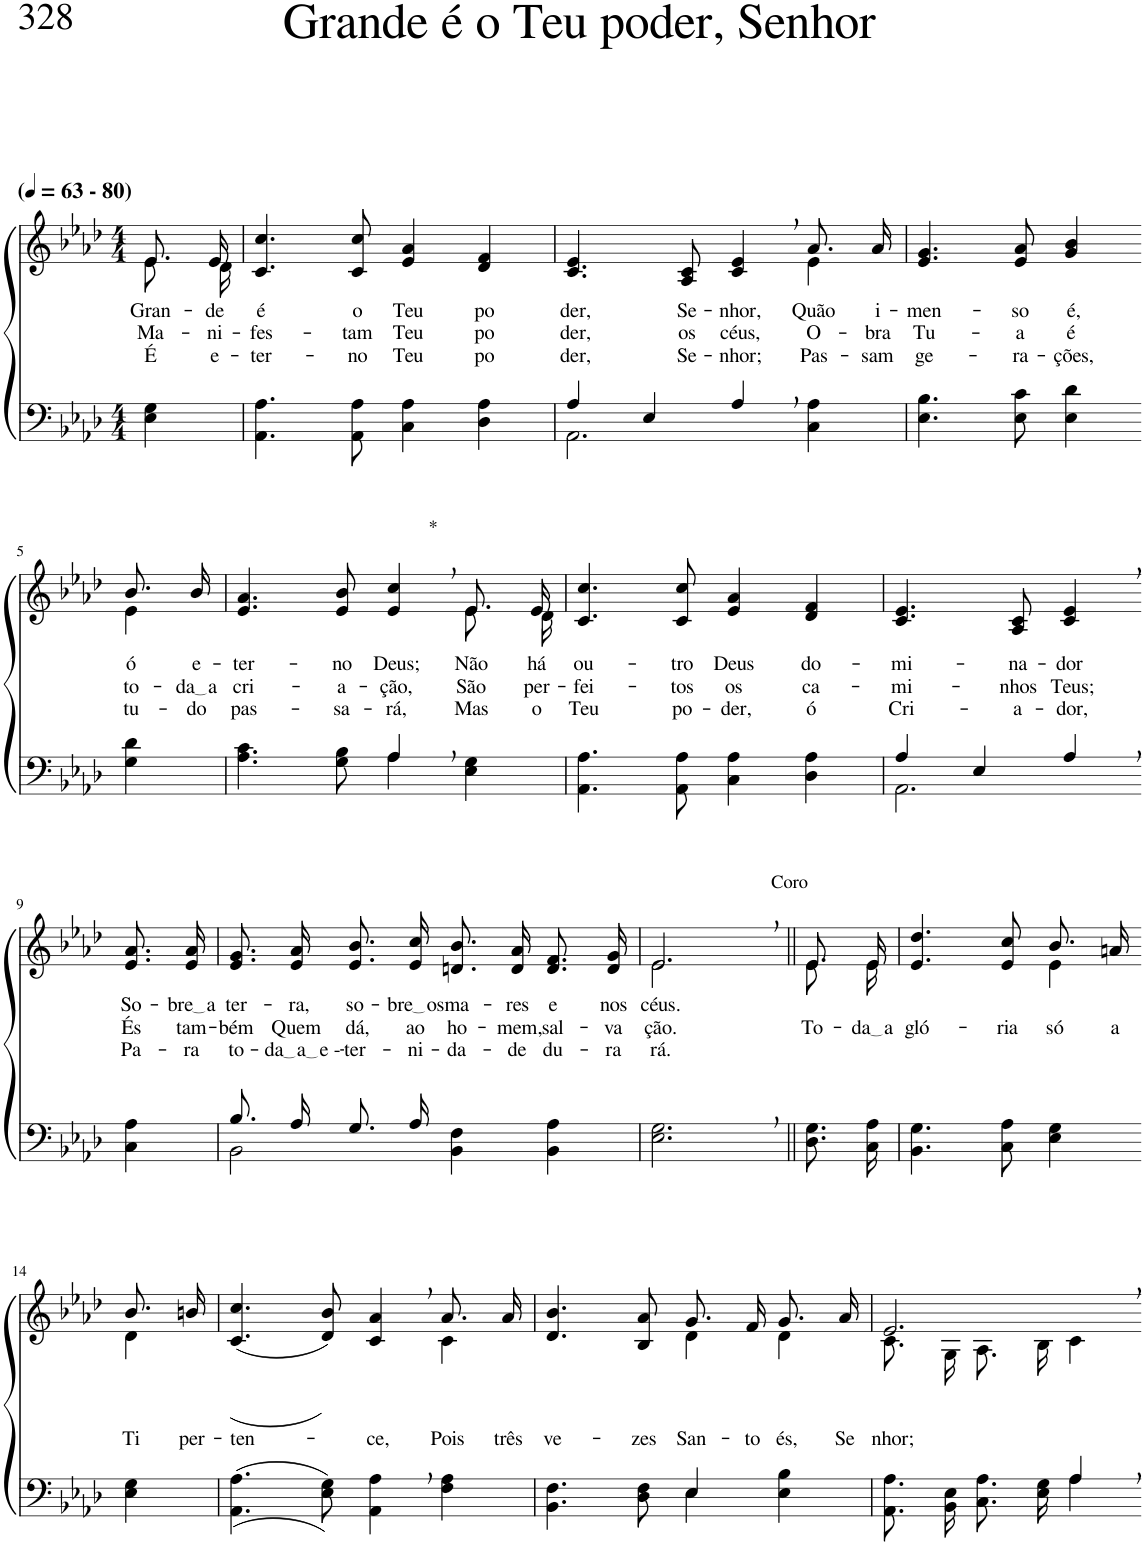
**kern	**kern	**text	**text	**text
*part2	*part1	*part1	*part1	*part1
*staff2	*staff1	*staff1	*staff1	*staff1
*I"Parte III e IV	*I"Parte I e II	*	*	*
*clefF4	*clefG2	*	*	*
*Trd-1c-2	*Trd-1c-2	*	*	*
*k[b-e-a-d-]	*k[b-e-a-d-]	*	*	*
*M4/4	*M4/4	*	*	*
*MM63	*MM63	*	*	*
=1	=1	=1	=1	=1
*	*^	*	*	*
!	!LO:TX:a:B:t=(	!	!	!	!
!	!LO:TX:a:B:t=- 80)	!	!	!	!
!	!	!	!LO:LY:b	!LO:LY:b	!LO:LY:b
4E-\ 4G\	8.e-/L	8.e-\L	Gran-	Ma-	É
!	!	!	!LO:LY:b	!LO:LY:b	!LO:LY:b
.	16e-/Jk	16d-\Jk	-de	-ni-	e-
=2	=2	=2	=2	=2	=2
!	!	!	!LO:LY:b	!LO:LY:b	!LO:LY:b
*	*v	*v	*	*	*
4.AA-\ 4.A-\	4.c/ 4.cc/	é	-fes-	-ter-
!	!	!LO:LY:b	!LO:LY:b	!LO:LY:b
8AA-\ 8A-\	8c/ 8cc/	o	-tam	-no
!	!	!LO:LY:b	!LO:LY:b	!LO:LY:b
4C\ 4A-\	4e-/ 4a-/	Teu	Teu	Teu
!	!	!LO:LY:b	!LO:LY:b	!LO:LY:b
4D-\ 4A-\	4d-/ 4f/	po-	po-	po-
=3	=3	=3	=3	=3
*^	*^	*	*	*
!	!	!	!	!LO:LY:b	!LO:LY:b	!LO:LY:b
4A-/	2.AA-\	2.ryy	4.c/ 4.e-/	-der,	-der,	-der,
4E-/	.	.	.	.	.	.
!	!	!	!	!LO:LY:b	!LO:LY:b	!LO:LY:b
.	.	.	8A-/ 8c/	Se-	os	Se-
!	!	!	!	!LO:LY:b	!LO:LY:b	!LO:LY:b
4A-,/	.	.	4c/ 4e-/	-nhor,	céus,	-nhor;
!	!	!	!	!LO:LY:b	!LO:LY:b	!LO:LY:b
4ryy	4C\ 4A-\	4e-\	8.a-/L	Quão	O-	Pas-
!	!	!	!	!LO:LY:b	!LO:LY:b	!LO:LY:b
.	.	.	16a-/Jk	i-	-bra	-sam
*v	*v	*	*	*	*	*
=4	=4	=4	=4	=4	=4
!	!	!	!LO:LY:b	!LO:LY:b	!LO:LY:b
*	*v	*v	*	*	*
4.E-\ 4.B-\	4.e-/ 4.g/	men-	Tu-	ge-
!	!	!LO:LY:b	!LO:LY:b	!LO:LY:b
8E-\ 8c\	8e-/ 8a-/	-so	-a	-ra-
!	!	!LO:LY:b	!LO:LY:b	!LO:LY:b
4E-\ 4d-\	4g/ 4b-/	é,	é	-ções,
!!LO:LB:g=z
=5-	=5-	=5-	=5-	=5-
*	*^	*	*	*
!	!	!	!LO:LY:b	!LO:LY:b	!LO:LY:b
4G\ 4d-\	8.b-/L	4e-\	-ó	to-	tu-
!	!	!	!LO:LY:b	!LO:LY:b	!LO:LY:b
.	16b-/Jk	.	e-	da a	-do
=6	=6	=6	=6	=6	=6
*^	*	*	*	*	*
!	!	!	!	!LO:LY:b	!LO:LY:b	!LO:LY:b
2ryy	4.A-\ 4.c\	4.e-/ 4.a-/	2.ryy	-ter-	cri-	pas-
!	!	!	!	!LO:LY:b	!LO:LY:b	!LO:LY:b
.	8G\ 8B-\	8e-/ 8b-/	.	-no	-a-	-sa-
!	!	!LO:TX:a:t=*	!	!	!	!
!	!	!	!	!LO:LY:b	!LO:LY:b	!LO:LY:b
4A-,/	4A-\	4e-/, 4cc/,	.	Deus;	-ção,	-rá,
!	!	!	!	!LO:LY:b	!LO:LY:b	!LO:LY:b
4ryy	4E-\ 4G\	8.e-/L	8.e-\L	Não	São	Mas
!	!	!	!	!LO:LY:b	!LO:LY:b	!LO:LY:b
.	.	16e-/Jk	16d-\Jk	há	per-	o
*v	*v	*	*	*	*	*
=7	=7	=7	=7	=7	=7
!	!	!	!LO:LY:b	!LO:LY:b	!LO:LY:b
*	*v	*v	*	*	*
4.AA-\ 4.A-\	4.c/ 4.cc/	ou-	-fei-	Teu
!	!	!LO:LY:b	!LO:LY:b	!LO:LY:b
8AA-\ 8A-\	8c/ 8cc/	-tro	-tos	po-
!	!	!LO:LY:b	!LO:LY:b	!LO:LY:b
4C\ 4A-\	4e-/ 4a-/	Deus	os	-der,
!	!	!LO:LY:b	!LO:LY:b	!LO:LY:b
4D-\ 4A-\	4d-/ 4f/	do-	ca-	ó
=8	=8	=8	=8	=8
*^	*	*	*	*
!	!	!	!LO:LY:b	!LO:LY:b	!LO:LY:b
4A-/	2.AA-\	4.c/ 4.e-/	-mi-	-mi-	Cri-
4E-/	.	.	.	.	.
!	!	!	!LO:LY:b	!LO:LY:b	!LO:LY:b
.	.	8A-/ 8c/	-na-	-nhos	-a-
!	!	!	!LO:LY:b	!LO:LY:b	!LO:LY:b
4A-,/	.	4c/, 4e-/,	-dor	Teus;	-dor,
*v	*v	*	*	*	*
!!LO:LB:g=z
=9-	=9-	=9-	=9-	=9-
!	!	!LO:LY:b	!LO:LY:b	!LO:LY:b
4C\ 4A-\	8.e-/ 8.a-/L	So-	És	Pa-
!	!	!LO:LY:b	!LO:LY:b	!LO:LY:b
.	16e-/ 16a-/Jk	bre a	tam-	-ra
=10	=10	=10	=10	=10
*^	*	*	*	*
!	!	!	!LO:LY:b	!LO:LY:b	!LO:LY:b
8.B-/L	2BB-\	8.e-/ 8.g/L	ter-	-bém	to-
!	!	!	!LO:LY:b	!LO:LY:b	!LO:LY:b
16A-/Jk	.	16e-/ 16a-/Jk	-ra,	Quem	da a e -
!	!	!	!LO:LY:b	!LO:LY:b	!LO:LY:b
8.G/L	.	8.e-/ 8.b-/L	so-	dá,	-ter-
!	!	!	!LO:LY:b	!LO:LY:b	!LO:LY:b
16A-/Jk	.	16e-/ 16cc/Jk	bre os	ao	-ni-
!	!	!	!LO:LY:b	!LO:LY:b	!LO:LY:b
2ryy	4BB-\ 4F\	8.dn/ 8.b-/L	ma-	ho-	-da-
!	!	!	!LO:LY:b	!LO:LY:b	!LO:LY:b
.	.	16d/ 16a-/Jk	-res	-mem,	-de
!	!	!	!LO:LY:b	!LO:LY:b	!LO:LY:b
.	4BB-\ 4A-\	8.d/ 8.f/L	e	sal-	du-
!	!	!	!LO:LY:b	!LO:LY:b	!LO:LY:b
.	.	16d/ 16g/Jk	nos	-va-	-ra-
*v	*v	*	*	*	*
=11	=11	=11	=11	=11
*	*^	*	*	*
!	!	!	!LO:LY:b	!LO:LY:b	!LO:LY:b
2.E-\, 2.G\,	2.e-,/	2.e-\	céus.	-ção.	-rá.
=12||	=12||	=12||	=12||	=12||	=12||
!	!LO:TX:a:t=Coro	!	!	!	!
!	!	!	!	!LO:LY:b	!
8.D-\ 8.G\L	8.e-\L	8.e-/L	.	To-	.
!	!	!	!	!LO:LY:b	!
16C\ 16A-\Jk	16e-\Jk	16e-/Jk	.	da a	.
=13	=13	=13	=13	=13	=13
!	!	!	!	!LO:LY:b	!
4.BB-\ 4.G\	4.e-/ 4.dd-/	2ryy	.	gló-	.
!	!	!	!	!LO:LY:b	!
8C\ 8A-\	8e-/ 8cc/	.	.	-ria	.
!	!	!	!	!LO:LY:b	!
4E-\ 4G\	8.b-/L	4e-\	.	só	.
!	!	!	!	!LO:LY:b	!
.	16an/Jk	.	.	a	.
!!LO:LB:g=z	!!
=14-	=14-	=14-	=14-	=14-	=14-
!	!	!	!LO:LY:b	!	!
4E-\ 4G\	8.b-/L	4d-\	Ti	.	.
!	!	!	!LO:LY:b	!	!
.	16bn/Jk	.	per-	.	.
=15	=15	=15	=15	=15	=15
!	!	!	!LO:LY:b	!	!
((4.AA-\ 4.A-\	((4.c/ 4.cc/	2.ryy	-ten-	.	.
8E-\ 8G\))	8d-/ 8b-/))	.	.	.	.
!	!	!	!LO:LY:b	!	!
4AA-\, 4A-\,	4c/, 4a-/,	.	-ce,	.	.
!	!	!	!LO:LY:b	!	!
4F\ 4A-\	8.a-/L	4c\	Pois	.	.
!	!	!	!LO:LY:b	!	!
.	16a-/Jk	.	três	.	.
=16	=16	=16	=16	=16	=16
*^	*	*	*	*	*
!	!	!	!	!LO:LY:b	!	!
4.BB-\ 4.F\	2ryy	4.d-/ 4.b-/	2ryy	ve-	.	.
!	!	!	!	!LO:LY:b	!	!
8D-\ 8F\	.	8B-/ 8a-/	.	-zes	.	.
!	!	!	!	!LO:LY:b	!	!
4E-\	4E-/	8.g/L	4d-\	San-	.	.
!	!	!	!	!LO:LY:b	!	!
.	.	16f/Jk	.	-to	.	.
!	!	!	!	!LO:LY:b	!	!
4E-\ 4B-\	4ryy	8.g/L	4d-\	és,	.	.
!	!	!	!	!LO:LY:b	!	!
.	.	16a-/Jk	.	Se-	.	.
=17	=17	=17	=17	=17	=17	=17
!	!	!	!	!LO:LY:b	!	!
2ryy	8.AA-/ 8.A-/L	2.e-,/	8.c\L	-nhor;	.	.
.	16BB-/ 16E-/Jk	.	16G\Jk	.	.	.
.	8.C\ 8.A-\L	.	8.A-\L	.	.	.
.	16E-\ 16G\Jk	.	16B-\Jk	.	.	.
4A-,/	4A-\	.	4c\	.	.	.
*v	*v	*	*	*	*	*
*	*v	*v	*	*	*
=-	=-	=-	=-	=-
*-	*-	*-	*-	*-
